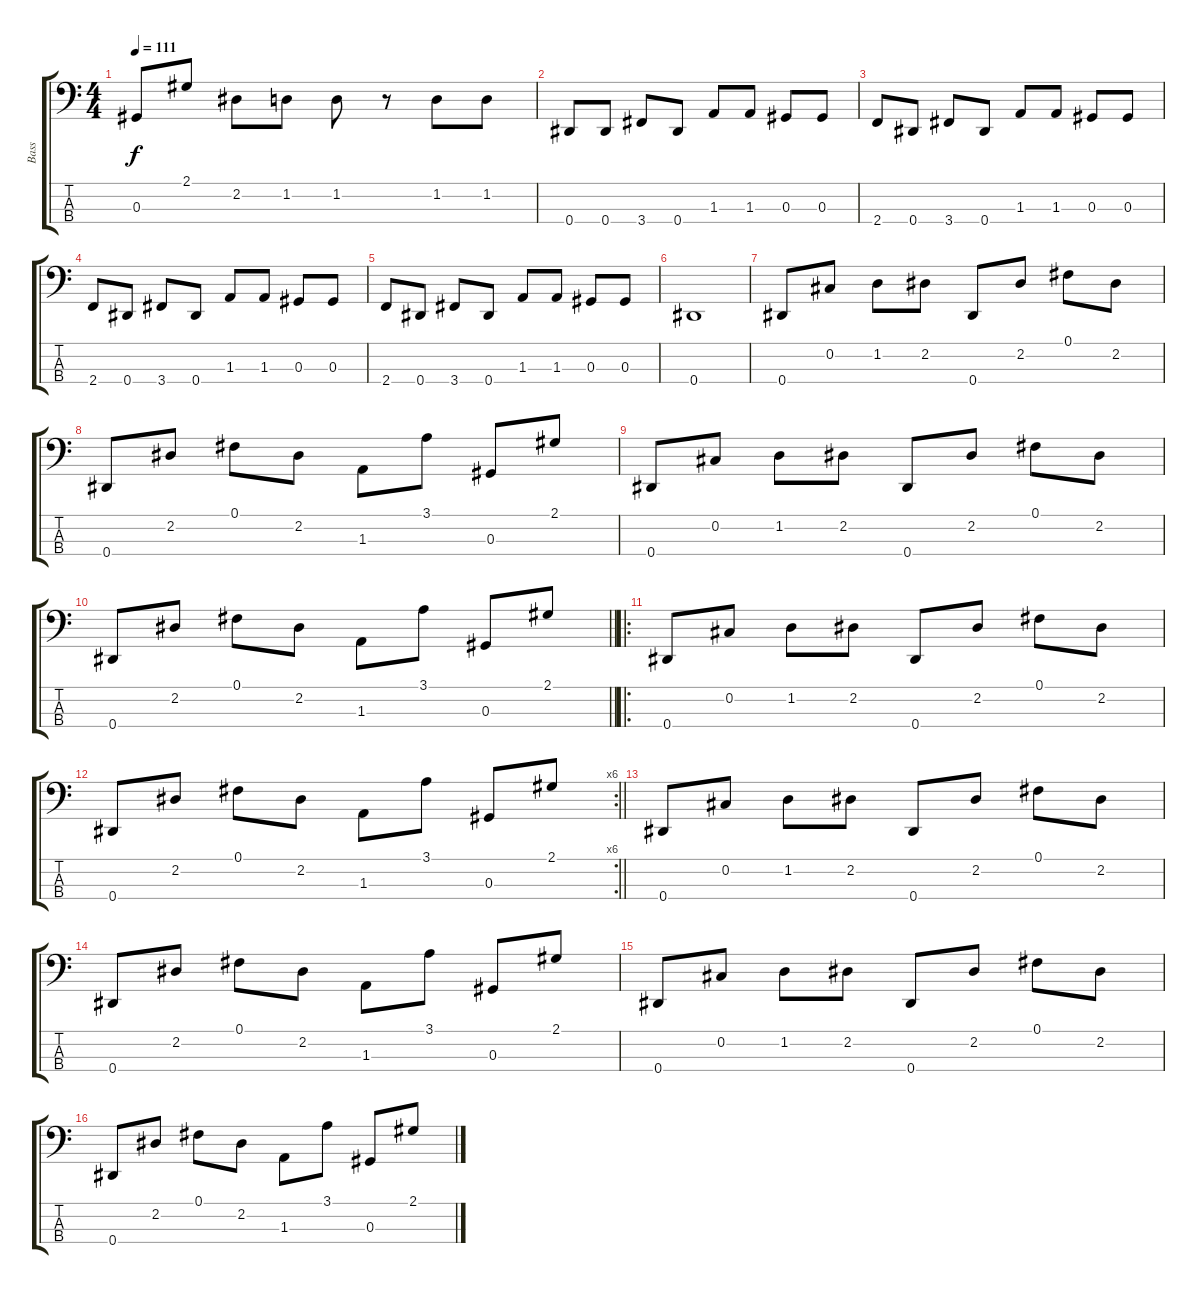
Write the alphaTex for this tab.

\track ("Bass" "Bass") {instrument electricbassfinger}
\staff {score tabs}
\tuning (Gb2 Db2 Ab1 Eb1) {hide}
\ts (4 4)
\tempo 111
\clef f4
\ks c
0.3.8{dy f} 2.1.8 2.2.8 1.2.8 1.2.8 r.8 1.2.8 1.2.8 |
0.4.8 0.4.8 3.4.8 0.4.8 1.3.8 1.3.8 0.3.8 0.3.8 |
2.4.8 0.4.8 3.4.8 0.4.8 1.3.8 1.3.8 0.3.8 0.3.8 |
2.4.8 0.4.8 3.4.8 0.4.8 1.3.8 1.3.8 0.3.8 0.3.8 |
2.4.8 0.4.8 3.4.8 0.4.8 1.3.8 1.3.8 0.3.8 0.3.8 |
0.4.1 |
0.4.8 0.2.8 1.2.8 2.2.8 0.4.8 2.2.8 0.1.8 2.2.8 |
0.4.8 2.2.8 0.1.8 2.2.8 1.3.8 3.1.8 0.3.8 2.1.8 |
0.4.8 0.2.8 1.2.8 2.2.8 0.4.8 2.2.8 0.1.8 2.2.8 |
\barLineRight lightlight
0.4.8 2.2.8 0.1.8 2.2.8 1.3.8 3.1.8 0.3.8 2.1.8 |
\ro
0.4.8 0.2.8 1.2.8 2.2.8 0.4.8 2.2.8 0.1.8 2.2.8 |
\rc 6
\barLineRight lightlight
0.4.8 2.2.8 0.1.8 2.2.8 1.3.8 3.1.8 0.3.8 2.1.8 |
0.4.8 0.2.8 1.2.8 2.2.8 0.4.8 2.2.8 0.1.8 2.2.8 |
0.4.8 2.2.8 0.1.8 2.2.8 1.3.8 3.1.8 0.3.8 2.1.8 |
0.4.8 0.2.8 1.2.8 2.2.8 0.4.8 2.2.8 0.1.8 2.2.8 |
0.4.8 2.2.8 0.1.8 2.2.8 1.3.8 3.1.8 0.3.8 2.1.8
